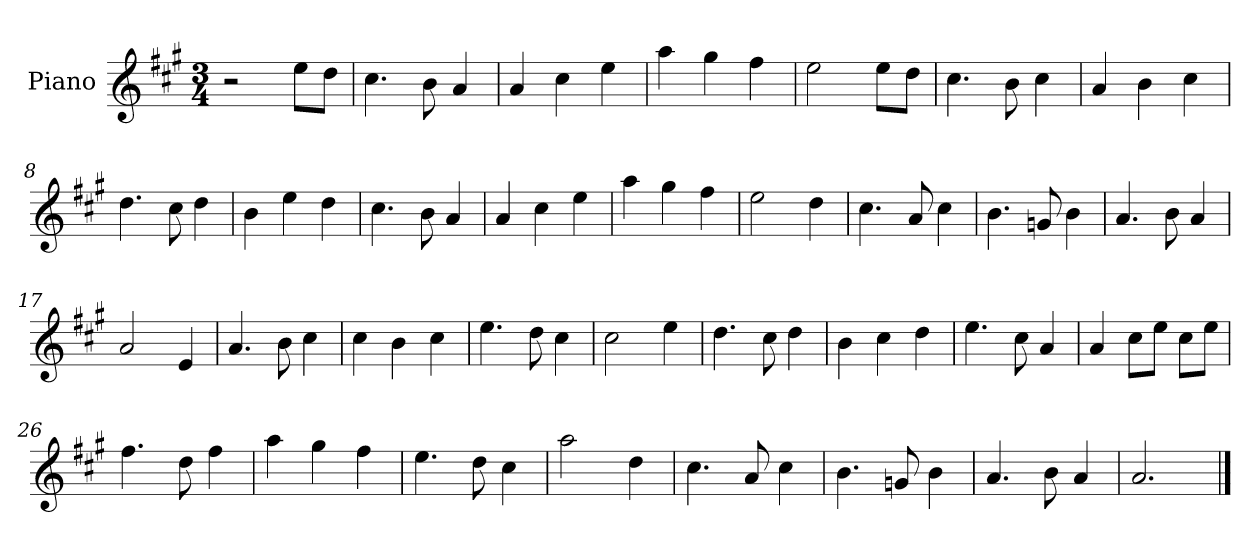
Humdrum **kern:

**kern
*part1
*staff1
*I"Piano
*I'Pno
*clefG2
*k[f#c#g#]
*M3/4
=1
2r
8ee\L
8dd\J
=2
4.cc#\
8b\
4a/
=3
4a/
4cc#\
4ee\
=4
4aa\
4gg#\
4ff#\
=5
2ee\
8ee\L
8dd\J
=6
4.cc#\
8b\
4cc#\
=7
4a/
4b\
4cc#\
=8
4.dd\
8cc#\
4dd\
=9
4b\
4ee\
4dd\
=10
4.cc#\
8b\
4a/
=11
4a/
4cc#\
4ee\
=12
4aa\
4gg#\
4ff#\
=13
2ee\
4dd\
=14
4.cc#\
8a/
4cc#\
=15
4.b\
8gn/
4b\
=16
4.a/
8b\
4a/
=17
2a/
4e/
=18
4.a/
8b\
4cc#\
=19
4cc#\
4b\
4cc#\
=20
4.ee\
8dd\
4cc#\
=21
2cc#\
4ee\
=22
4.dd\
8cc#\
4dd\
=23
4b\
4cc#\
4dd\
=24
4.ee\
8cc#\
4a/
=25
4a/
8cc#\L
8ee\J
8cc#\L
8ee\J
=26
4.ff#\
8dd\
4ff#\
=27
4aa\
4gg#\
4ff#\
=28
4.ee\
8dd\
4cc#\
=29
2aa\
4dd\
=30
4.cc#\
8a/
4cc#\
=31
4.b\
8gn/
4b\
=32
4.a/
8b\
4a/
=33
2.a/
==
*-
